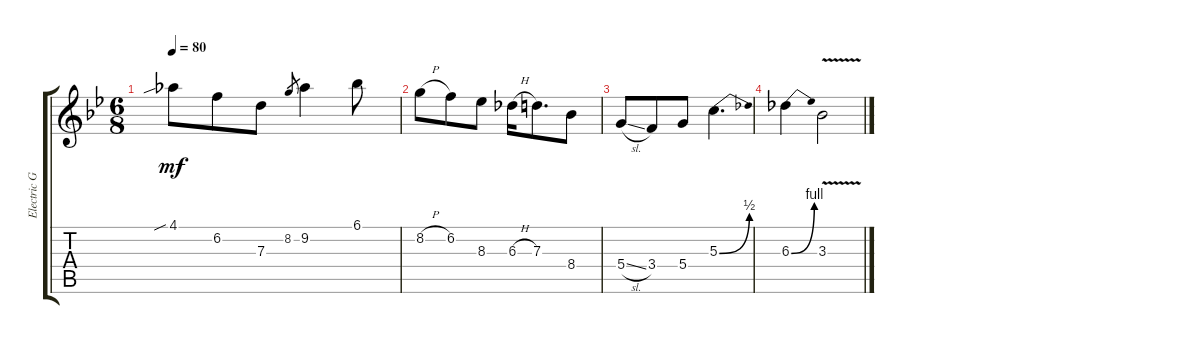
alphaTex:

\track ("Electric Guitar" "Electric G") {instrument electricguitarclean}
\staff {score tabs}
\tuning (E4 B3 G3 D3 A2 E2) {hide}
\ts (6 8)
\tempo 80
\clef g2
\ks bb
4.1{sib}.8{dy mf instrument electricguitarclean} 6.2.8 7.3.8 8.2.8{gr} 9.2.4 6.1.8 |
8.2{h}.8 6.2.8 8.3.8 6.3{h}.16 7.3.8{d} 8.4.8 |
5.4{sl}.8 3.4.8 5.4.8 5.3{be (bend 0 0 60 2)}.4{d} |
6.3{be (bend 0 0 60 4)}.4 3.3{v}.2
